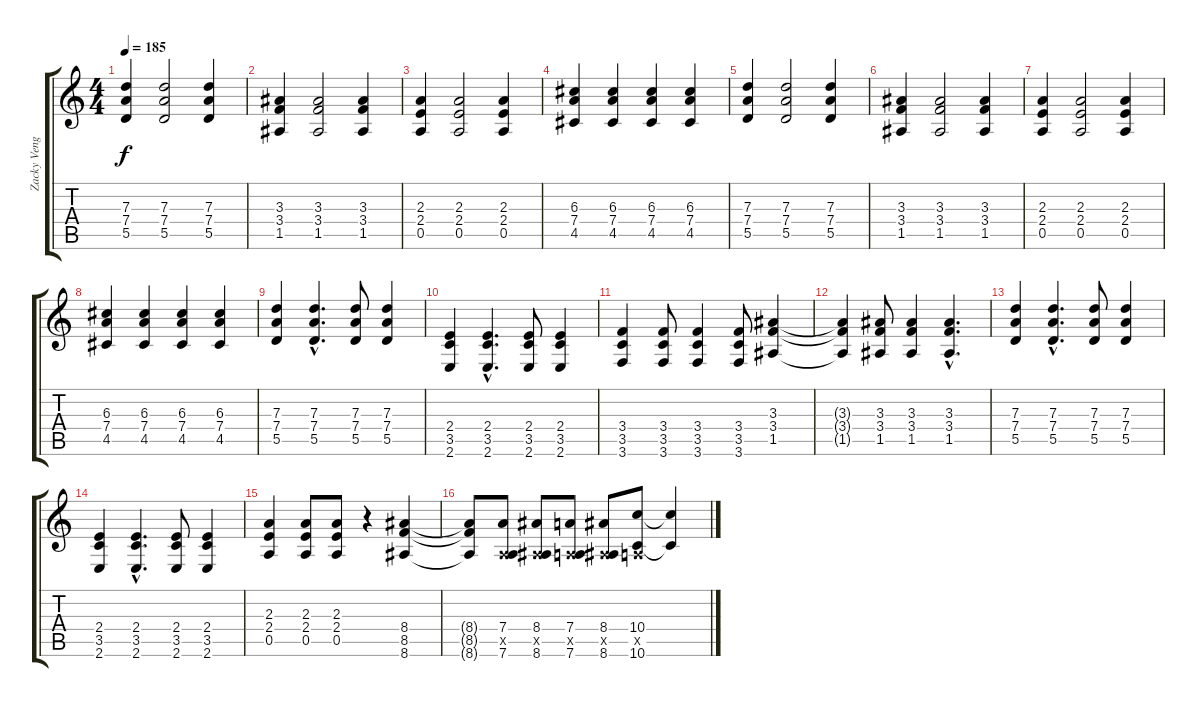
\track ("Zacky Vengeance II" "Zacky Veng") {instrument distortionguitar}
\staff {score tabs}
\tuning (E4 B3 G3 D3 A2 D2) {hide}
\ts (4 4)
\tempo 185
\clef g2
\ks c
(7.3 7.4 5.5).4{dy f} (7.3 7.4 5.5).2 (7.3 7.4 5.5).4 |
(3.3 3.4 1.5).4 (3.3 3.4 1.5).2 (3.3 3.4 1.5).4 |
(2.3 2.4 0.5).4 (2.3 2.4 0.5).2 (2.3 2.4 0.5).4 |
(6.3 7.4 4.5).4 (6.3 7.4 4.5).4 (6.3 7.4 4.5).4 (6.3 7.4 4.5).4 |
(7.3 7.4 5.5).4 (7.3 7.4 5.5).2 (7.3 7.4 5.5).4 |
(3.3 3.4 1.5).4 (3.3 3.4 1.5).2 (3.3 3.4 1.5).4 |
(2.3 2.4 0.5).4 (2.3 2.4 0.5).2 (2.3 2.4 0.5).4 |
(6.3 7.4 4.5).4 (6.3 7.4 4.5).4 (6.3 7.4 4.5).4 (6.3 7.4 4.5).4 |
(7.3 7.4 5.5).4 (7.3{hac} 7.4{hac} 5.5{hac}).4{d} (7.3 7.4 5.5).8 (7.3 7.4 5.5).4 |
(2.4 3.5 2.6).4 (2.4{hac} 3.5{hac} 2.6{hac}).4{d} (2.4 3.5 2.6).8 (2.4 3.5 2.6).4 |
(3.4 3.5 3.6).4 (3.4 3.5 3.6).8 (3.4 3.5 3.6).4 (3.4 3.5 3.6).8 (3.3 3.4 1.5).4 |
(3.3{t} 3.4{t} 1.5{t}).4 (3.3 3.4 1.5).8 (3.3 3.4 1.5).4 (3.3{hac} 3.4{hac} 1.5{hac}).4{d} |
(7.3 7.4 5.5).4 (7.3{hac} 7.4{hac} 5.5{hac}).4{d} (7.3 7.4 5.5).8 (7.3 7.4 5.5).4 |
(2.4 3.5 2.6).4 (2.4{hac} 3.5{hac} 2.6{hac}).4{d} (2.4 3.5 2.6).8 (2.4 3.5 2.6).4 |
(2.3 2.4 0.5).4 (2.3 2.4 0.5).8 (2.3 2.4 0.5).8 r.4 (8.4 8.5 8.6).4 |
(8.4{t} 8.5{t} 8.6{t}).8 (7.4 0.5{x} 7.6).8 (8.4 0.5{x} 8.6).8 (7.4 0.5{x} 7.6).8 (8.4 0.5{x} 8.6).8 (10.4 0.5{x} 10.6).8 (10.4{t} 10.6{t}).4
